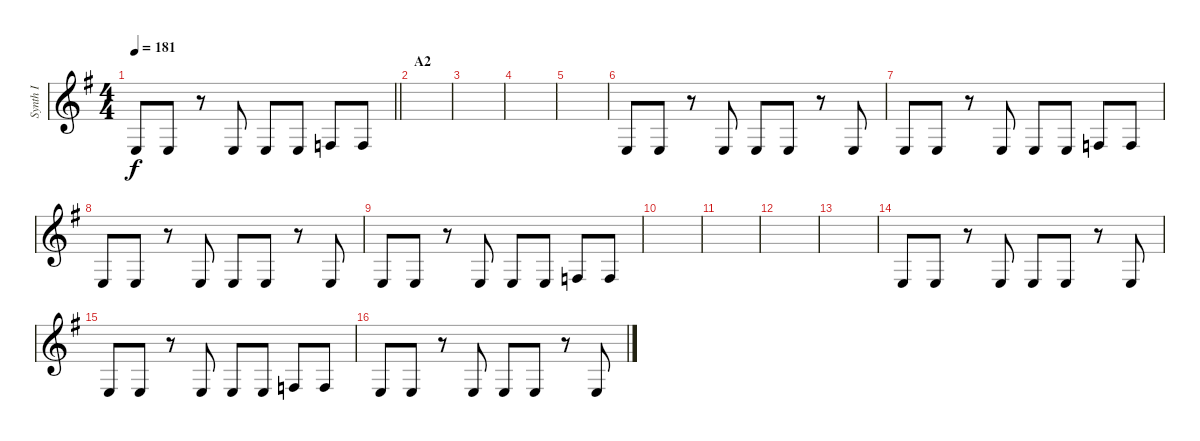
\track ("Synth I" "Synth I") {solo instrument pad7halo}
\staff {score}
\tuning (E4 B3 G3 D3 A2 E2) {hide}
\ts (4 4)
\tempo 181
\clef g2
\barLineRight lightlight
\ks g
0.6.8{ot 8vb dy f} 0.6.8{ot 8vb} r.8{ot 8vb} 0.6.8{ot 8vb} 0.6.8{ot 8vb} 0.6.8{ot 8vb} 1.6.8{ot 8vb} 1.6.8{ot 8vb} |
\section ("" "A2")
|
|
|
|
0.6.8{ot 8vb} 0.6.8{ot 8vb} r.8{ot 8vb} 0.6.8{ot 8vb} 0.6.8{ot 8vb} 0.6.8{ot 8vb} r.8{ot 8vb} 0.6.8{ot 8vb} |
0.6.8{ot 8vb} 0.6.8{ot 8vb} r.8{ot 8vb} 0.6.8{ot 8vb} 0.6.8{ot 8vb} 0.6.8{ot 8vb} 1.6.8{ot 8vb} 1.6.8{ot 8vb} |
0.6.8{ot 8vb} 0.6.8{ot 8vb} r.8{ot 8vb} 0.6.8{ot 8vb} 0.6.8{ot 8vb} 0.6.8{ot 8vb} r.8{ot 8vb} 0.6.8{ot 8vb} |
0.6.8{ot 8vb} 0.6.8{ot 8vb} r.8{ot 8vb} 0.6.8{ot 8vb} 0.6.8{ot 8vb} 0.6.8{ot 8vb} 1.6.8{ot 8vb} 1.6.8{ot 8vb} |
|
|
|
|
0.6.8{ot 8vb} 0.6.8{ot 8vb} r.8{ot 8vb} 0.6.8{ot 8vb} 0.6.8{ot 8vb} 0.6.8{ot 8vb} r.8{ot 8vb} 0.6.8{ot 8vb} |
0.6.8{ot 8vb} 0.6.8{ot 8vb} r.8{ot 8vb} 0.6.8{ot 8vb} 0.6.8{ot 8vb} 0.6.8{ot 8vb} 1.6.8{ot 8vb} 1.6.8{ot 8vb} |
0.6.8{ot 8vb} 0.6.8{ot 8vb} r.8{ot 8vb} 0.6.8{ot 8vb} 0.6.8{ot 8vb} 0.6.8{ot 8vb} r.8{ot 8vb} 0.6.8{ot 8vb}
